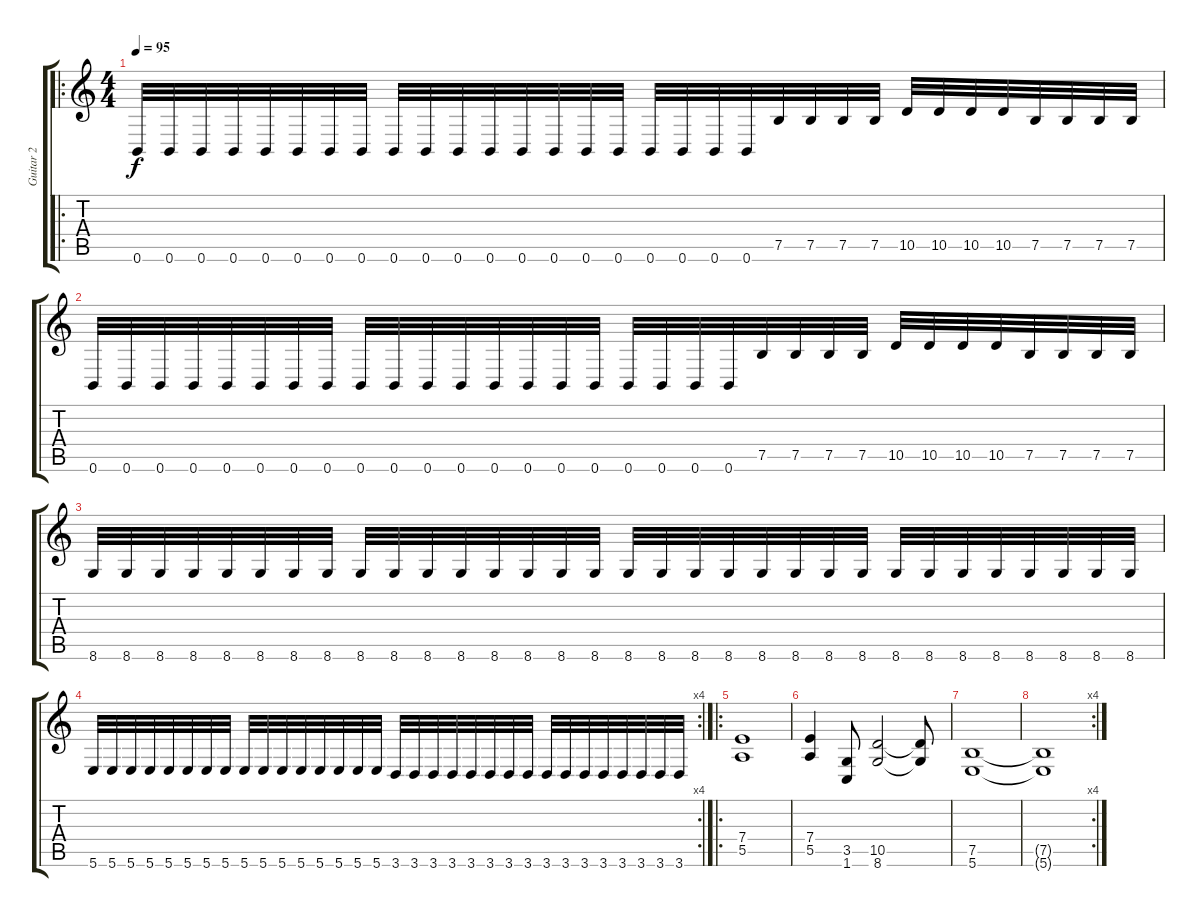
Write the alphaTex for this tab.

\track ("Guitar 2" "Guitar 2") {instrument distortionguitar}
\staff {score tabs}
\tuning (B3 Gb3 D3 A2 E2 B1) {hide}
\ro
\ts (4 4)
\tempo 95
\clef g2
\ks c
0.6.32{dy f} 0.6.32 0.6.32 0.6.32 0.6.32 0.6.32 0.6.32 0.6.32 0.6.32 0.6.32 0.6.32 0.6.32 0.6.32 0.6.32 0.6.32 0.6.32 0.6.32 0.6.32 0.6.32 0.6.32 7.5.32 7.5.32 7.5.32 7.5.32 10.5.32 10.5.32 10.5.32 10.5.32 7.5.32 7.5.32 7.5.32 7.5.32 |
0.6.32 0.6.32 0.6.32 0.6.32 0.6.32 0.6.32 0.6.32 0.6.32 0.6.32 0.6.32 0.6.32 0.6.32 0.6.32 0.6.32 0.6.32 0.6.32 0.6.32 0.6.32 0.6.32 0.6.32 7.5.32 7.5.32 7.5.32 7.5.32 10.5.32 10.5.32 10.5.32 10.5.32 7.5.32 7.5.32 7.5.32 7.5.32 |
8.6.32 8.6.32 8.6.32 8.6.32 8.6.32 8.6.32 8.6.32 8.6.32 8.6.32 8.6.32 8.6.32 8.6.32 8.6.32 8.6.32 8.6.32 8.6.32 8.6.32 8.6.32 8.6.32 8.6.32 8.6.32 8.6.32 8.6.32 8.6.32 8.6.32 8.6.32 8.6.32 8.6.32 8.6.32 8.6.32 8.6.32 8.6.32 |
\rc 4
5.6.32 5.6.32 5.6.32 5.6.32 5.6.32 5.6.32 5.6.32 5.6.32 5.6.32 5.6.32 5.6.32 5.6.32 5.6.32 5.6.32 5.6.32 5.6.32 3.6.32 3.6.32 3.6.32 3.6.32 3.6.32 3.6.32 3.6.32 3.6.32 3.6.32 3.6.32 3.6.32 3.6.32 3.6.32 3.6.32 3.6.32 3.6.32 |
\ro
(7.4 5.5).1 |
(7.4 5.5).4 (3.5 1.6).8 (10.5 8.6).2 (10.5{t} 8.6{t}).8 |
(7.5 5.6).1 |
\rc 4
(7.5{t} 5.6{t}).1
